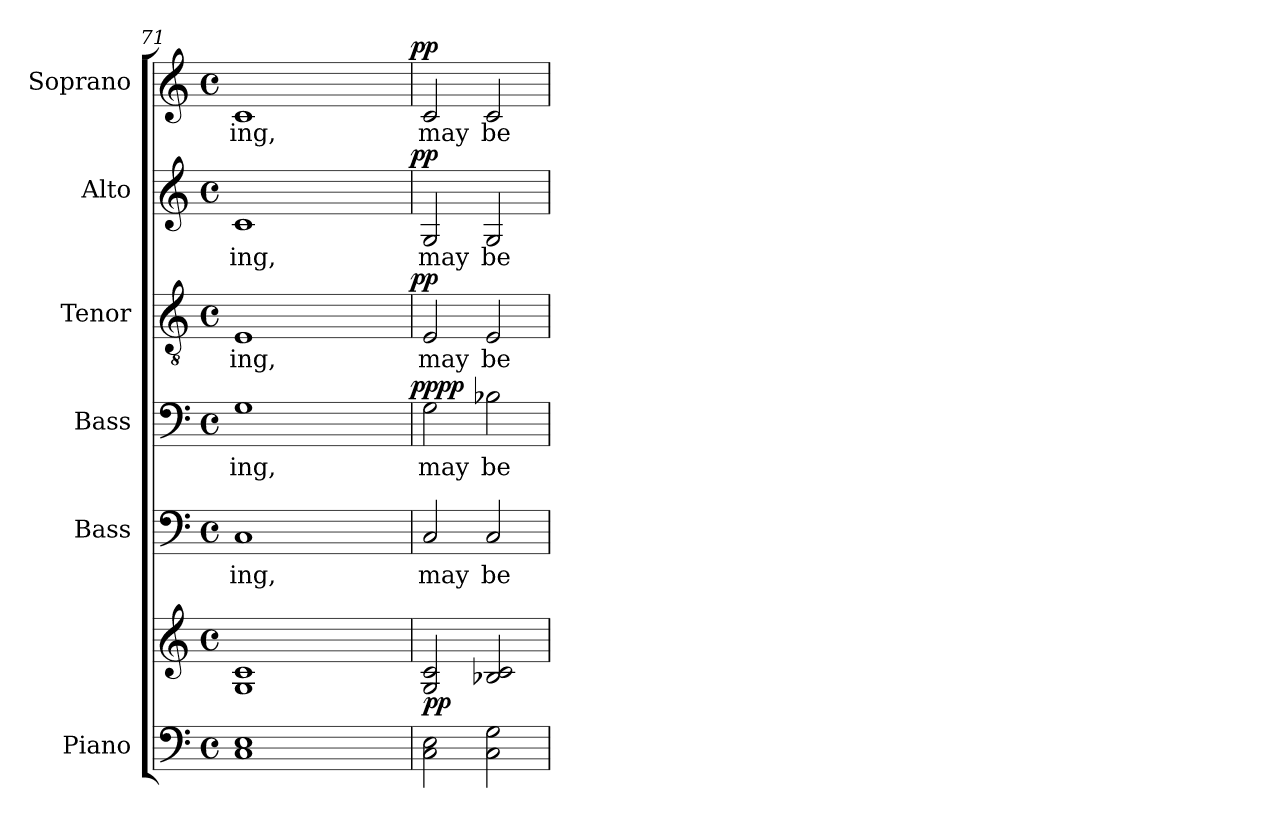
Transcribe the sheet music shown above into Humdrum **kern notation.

**kern	**kern	**dynam	**kern	**text	**kern	**text	**dynam	**kern	**text	**dynam	**kern	**text	**dynam	**kern	**text	**dynam
*part6	*part6	*part6	*part5	*part5	*part4	*part4	*part4	*part3	*part3	*part3	*part2	*part2	*part2	*part1	*part1	*part1
*staff7	*staff6	*staff6/7	*staff5	*staff5	*staff4	*staff4	*staff4	*staff3	*staff3	*staff3	*staff2	*staff2	*staff2	*staff1	*staff1	*staff1
*I"Piano	*	*	*I"Bass	*	*I"Bass	*	*	*I"Tenor	*	*	*I"Alto	*	*	*I"Soprano	*	*
*I'Pno.	*	*	*I'B.	*	*I'B.	*	*	*I'T.	*	*	*I'A.	*	*	*I'S.	*	*
*clefF4	*clefG2	*	*clefF4	*	*clefF4	*	*	*clefGv2	*	*	*clefG2	*	*	*clefG2	*	*
*	*	*	*	*	*	*	*	*ITrd7c12	*	*	*	*	*	*	*	*
*k[]	*k[]	*	*k[]	*	*k[]	*	*	*k[]	*	*	*k[]	*	*	*k[]	*	*
*C:	*C:	*	*C:	*	*C:	*	*	*C:	*	*	*C:	*	*	*C:	*	*
*M4/4	*M4/4	*	*M4/4	*	*M4/4	*	*	*M4/4	*	*	*M4/4	*	*	*M4/4	*	*
*met(c)	*met(c)	*	*met(c)	*	*met(c)	*	*	*met(c)	*	*	*met(c)	*	*	*met(c)	*	*
=71	=71	=71	=71	=71	=71	=71	=71	=71	=71	=71	=71	=71	=71	=71	=71	=71
!	!	!	!	!LO:LY:b:color=#000000	!	!	!	!	!	!	!	!	!	!	!	!
!	!	!	!	!	!	!LO:LY:b:color=#000000	!	!	!	!	!	!	!	!	!	!
!	!	!	!	!	!	!	!	!	!LO:LY:b:color=#000000	!	!	!	!	!	!	!
!	!	!	!	!	!	!	!	!	!	!	!	!LO:LY:b:color=#000000	!	!	!	!
!	!	!	!	!	!	!	!	!	!	!	!	!	!	!	!LO:LY:b:color=#000000	!
*	*	*	*	*	*^	*	*	*^	*	*	*^	*	*	*^	*	*
1Ci 1Ei	1Gi 1ci	.	1Ci	-ing,	1Gi	2ryy	-ing,	.	1EEi	2ryy	-ing,	.	1ci	2ryy	-ing,	.	1ci	2ryy	-ing,	.
.	.	.	.	.	.	4ryy	.	.	.	4ryy	.	.	.	4ryy	.	.	.	4ryy	.	.
.	.	.	.	.	.	8ryy	.	.	.	8ryy	.	.	.	8ryy	.	.	.	8ryy	.	.
.	.	.	.	.	.	16ryy	.	.	.	16ryy	.	.	.	16ryy	.	.	.	16ryy	.	.
.	.	.	.	.	.	32ryy	.	.	.	32ryy	.	.	.	32ryy	.	.	.	32ryy	.	.
.	.	.	.	.	.	64ryy	.	.	.	64ryy	.	.	.	64ryy	.	.	.	64ryy	.	.
.	.	.	.	.	.	128...ryy	.	.	.	128...ryy	.	.	.	128...ryy	.	.	.	128...ryy	.	.
.	.	.	.	.	.	1024ryy	.	pp pp	.	1024ryy	.	pp	.	1024ryy	.	pp	.	1024ryy	.	pp
*	*	*	*	*	*v	*v	*	*	*	*	*	*	*v	*v	*	*	*v	*v	*	*
*	*	*	*	*	*	*	*	*v	*v	*	*	*	*	*	*	*	*
=72	=72	=72	=72	=72	=72	=72	=72	=72	=72	=72	=72	=72	=72	=72	=72	=72
*	*	*	*	*	*^	*	*	*^	*	*	*^	*	*	*^	*	*
!	!	!	!	!LO:LY:b:color=#000000	!	!	!	!	!	!	!	!	!	!	!	!	!	!	!	!
*	*	*	*	*	*v	*v	*	*	*	*	*	*	*v	*v	*	*	*v	*v	*	*
*	*	*	*	*	*	*	*	*v	*v	*	*	*	*	*	*	*	*
*	*	*	*	*	*^	*	*	*^	*	*	*^	*	*	*^	*	*
!	!	!	!	!	!	!	!LO:LY:b:color=#000000	!	!	!	!	!	!	!	!	!	!	!	!	!
*	*	*	*	*	*v	*v	*	*	*	*	*	*	*v	*v	*	*	*v	*v	*	*
*	*	*	*	*	*	*	*	*v	*v	*	*	*	*	*	*	*	*
*	*	*	*	*	*^	*	*	*^	*	*	*^	*	*	*^	*	*
!	!	!	!	!	!	!	!	!	!	!	!LO:LY:b:color=#000000	!	!	!	!	!	!	!	!	!
*	*	*	*	*	*v	*v	*	*	*	*	*	*	*v	*v	*	*	*v	*v	*	*
*	*	*	*	*	*	*	*	*v	*v	*	*	*	*	*	*	*	*
*	*	*	*	*	*^	*	*	*^	*	*	*^	*	*	*^	*	*
!	!	!	!	!	!	!	!	!	!	!	!	!	!	!	!LO:LY:b:color=#000000	!	!	!	!	!
*	*	*	*	*	*v	*v	*	*	*	*	*	*	*v	*v	*	*	*v	*v	*	*
*	*	*	*	*	*	*	*	*v	*v	*	*	*	*	*	*	*	*
*	*	*	*	*	*^	*	*	*^	*	*	*^	*	*	*^	*	*
!	!	!	!	!	!	!	!	!	!	!	!	!	!	!	!	!	!	!	!LO:LY:b:color=#000000	!
*	*	*	*	*	*v	*v	*	*	*	*	*	*	*v	*v	*	*	*v	*v	*	*
*	*	*	*	*	*	*	*	*v	*v	*	*	*	*	*	*	*	*
2Ci\ 2Ei	2Gi/ 2ci	pp	2Ci/	may	2Gi\	may	.	2EEi/	may	.	2Gi/	may	.	2ci/	may	.
!	!	!	!	!LO:LY:b:color=#000000	!	!	!	!	!	!	!	!	!	!	!	!
!	!	!	!	!	!	!LO:LY:b:color=#000000	!	!	!	!	!	!	!	!	!	!
!	!	!	!	!	!	!	!	!	!LO:LY:b:color=#000000	!	!	!	!	!	!	!
!	!	!	!	!	!	!	!	!	!	!	!	!LO:LY:b:color=#000000	!	!	!	!
!	!	!	!	!	!	!	!	!	!	!	!	!	!	!	!LO:LY:b:color=#000000	!
2Ci\ 2Gi	2B-Xi/ 2ci	.	2Ci/	be	2B-Xi\	be	.	2EEi/	be	.	2Gi/	be	.	2ci/	be	.
=	=	=	=	=	=	=	=	=	=	=	=	=	=	=	=	=
*-	*-	*-	*-	*-	*-	*-	*-	*-	*-	*-	*-	*-	*-	*-	*-	*-
